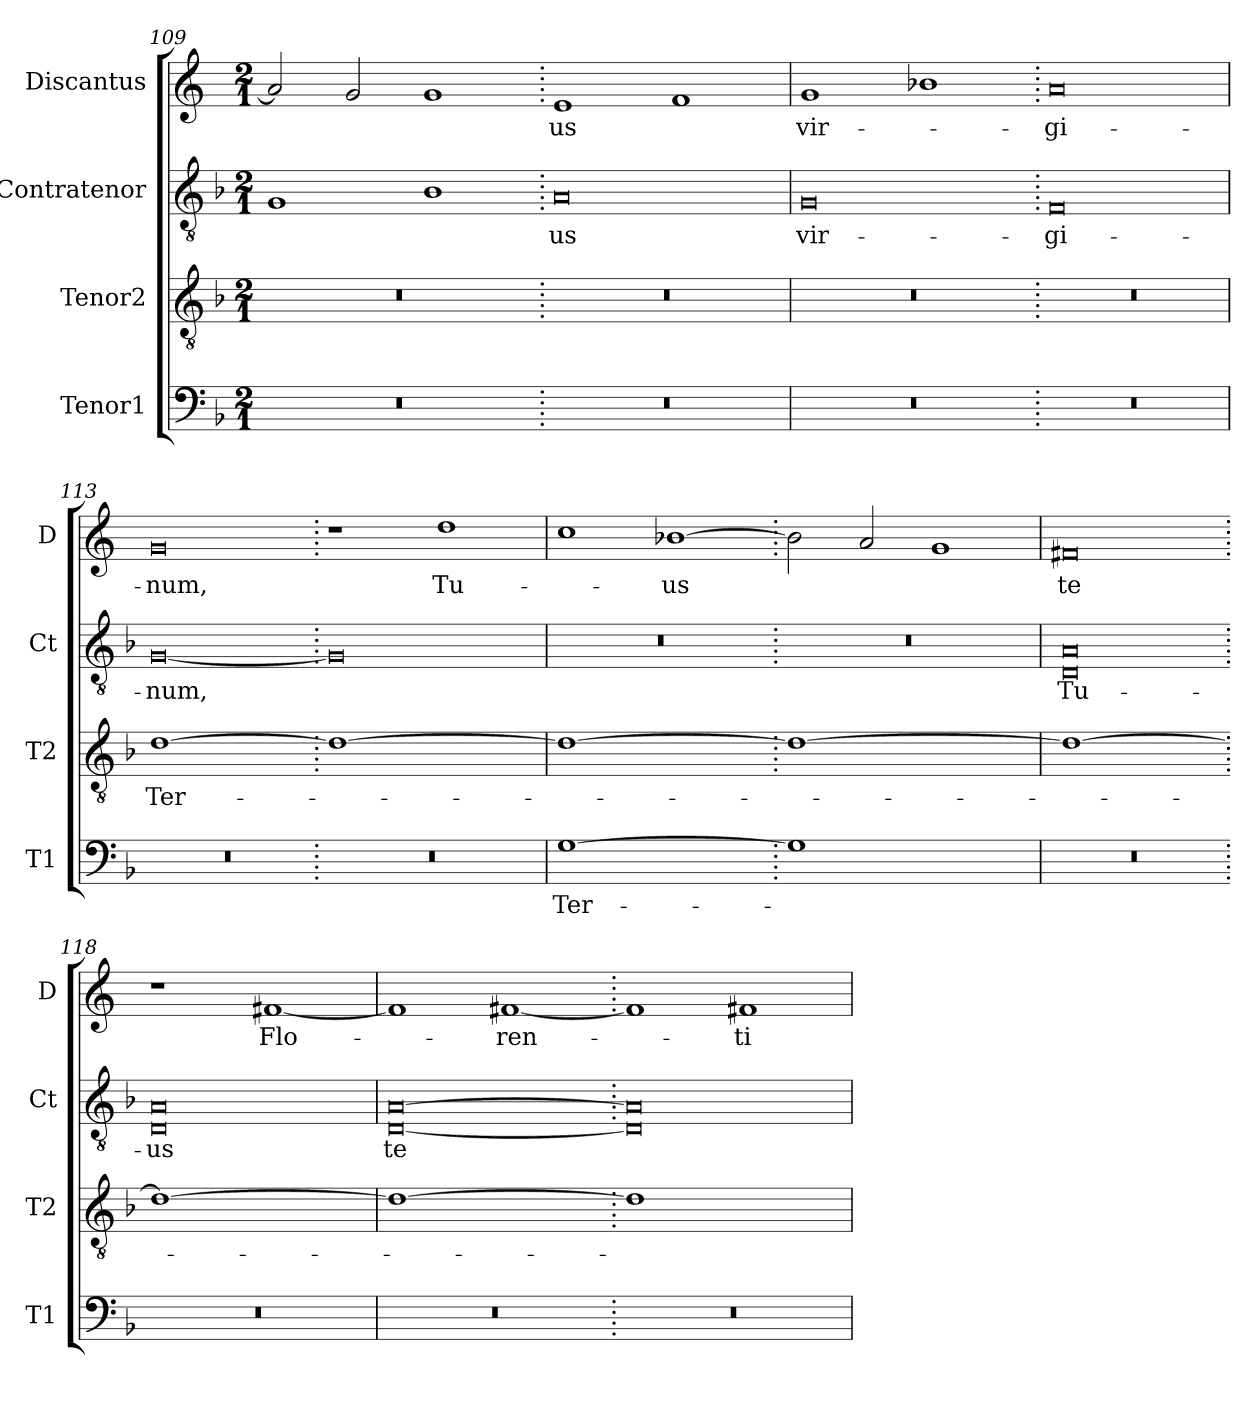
**kern	**text	**kern	**text	**kern	**text	**kern	**text
*part4	*part4	*part3	*part3	*part2	*part2	*part1	*part1
*staff4	*staff4	*staff3	*staff3	*staff2	*staff2	*staff1	*staff1
*I"Tenor1	*	*I"Tenor2	*	*I"Contratenor	*	*I"Discantus	*
*I'T1	*	*I'T2	*	*I'Ct	*	*I'D	*
*clefF4	*	*clefGv2	*	*clefGv2	*	*clefG2	*
*k[b-]	*	*k[b-]	*	*k[b-]	*	*k[]	*
*M2/1	*	*M2/1	*	*M2/1	*	*M2/1	*
=109	=109	=109	=109	=109	=109	=109	=109
!LO:N:vis=1	!	!LO:N:vis=1	!	!	!	!	!
0r	.	0r	.	1G	.	2a/]	.
.	.	.	.	.	.	2g/	.
.	.	.	.	1B-	.	1g	.
=110.	=110.	=110.	=110.	=110.	=110.	=110.	=110.
!LO:N:vis=1	!	!LO:N:vis=1	!	!	!	!	!
0r	.	0r	.	0A	-us	1e	-us
.	.	.	.	.	.	1f	.
=111	=111	=111	=111	=111	=111	=111	=111
!LO:N:vis=1	!	!LO:N:vis=1	!	!	!	!	!
0r	.	0r	.	0G	vir-	1g	vir-
.	.	.	.	.	.	1b-X	.
=112.	=112.	=112.	=112.	=112.	=112.	=112.	=112.
!LO:N:vis=1	!	!LO:N:vis=1	!	!	!	!	!
0r	.	0r	.	0F	-gi-	0a	-gi-
=113	=113	=113	=113	=113	=113	=113	=113
!LO:N:vis=1	!	!LO:N:vis=1	!	!	!	!	!
0r	.	[0d	-Ter-	[0G	-num,	0g	-num,
=114.	=114.	=114.	=114.	=114.	=114.	=114.	=114.
!LO:N:vis=1	!	!LO:N:vis=1	!	!	!	!	!
0r	.	0d_	.	0G]	.	1r	.
.	.	.	.	.	.	1dd	Tu-
=115	=115	=115	=115	=115	=115	=115	=115
!LO:N:vis=1	!	!LO:N:vis=1	!	!	!	!	!
[0G	Ter-	0d_	.	0r	.	1cc	.
.	.	.	.	.	.	[1b-X	-us
=116.	=116.	=116.	=116.	=116.	=116.	=116.	=116.
!LO:N:vis=1	!	!LO:N:vis=1	!	!	!	!	!
0G]	.	0d_	.	0r	.	2b-\]	.
.	.	.	.	.	.	2a/	.
.	.	.	.	.	.	1g	.
=117	=117	=117	=117	=117	=117	=117	=117
!LO:N:vis=1	!	!LO:N:vis=1	!	!	!	!	!
0r	.	0d_	.	0D\ 0A\	Tu-	0f#X	te
=118.	=118.	=118.	=118.	=118.	=118.	=118.	=118.
!LO:N:vis=1	!	!LO:N:vis=1	!	!	!	!	!
0r	.	0d_	.	0D\ 0A\	-us	1r	.
.	.	.	.	.	.	[1f#X	Flo-
=119	=119	=119	=119	=119	=119	=119	=119
!LO:N:vis=1	!	!LO:N:vis=1	!	!	!	!	!
0r	.	0d_	.	[0D\ [0A\	te	1f#]	.
.	.	.	.	.	.	[1f#X	-ren-
=120.	=120.	=120.	=120.	=120.	=120.	=120.	=120.
!LO:N:vis=1	!	!LO:N:vis=1	!	!	!	!	!
0r	.	0d]	.	0D]\ 0A]\	.	1f#]	.
.	.	.	.	.	.	1f#X	-ti-
=	=	=	=	=	=	=	=
*-	*-	*-	*-	*-	*-	*-	*-
